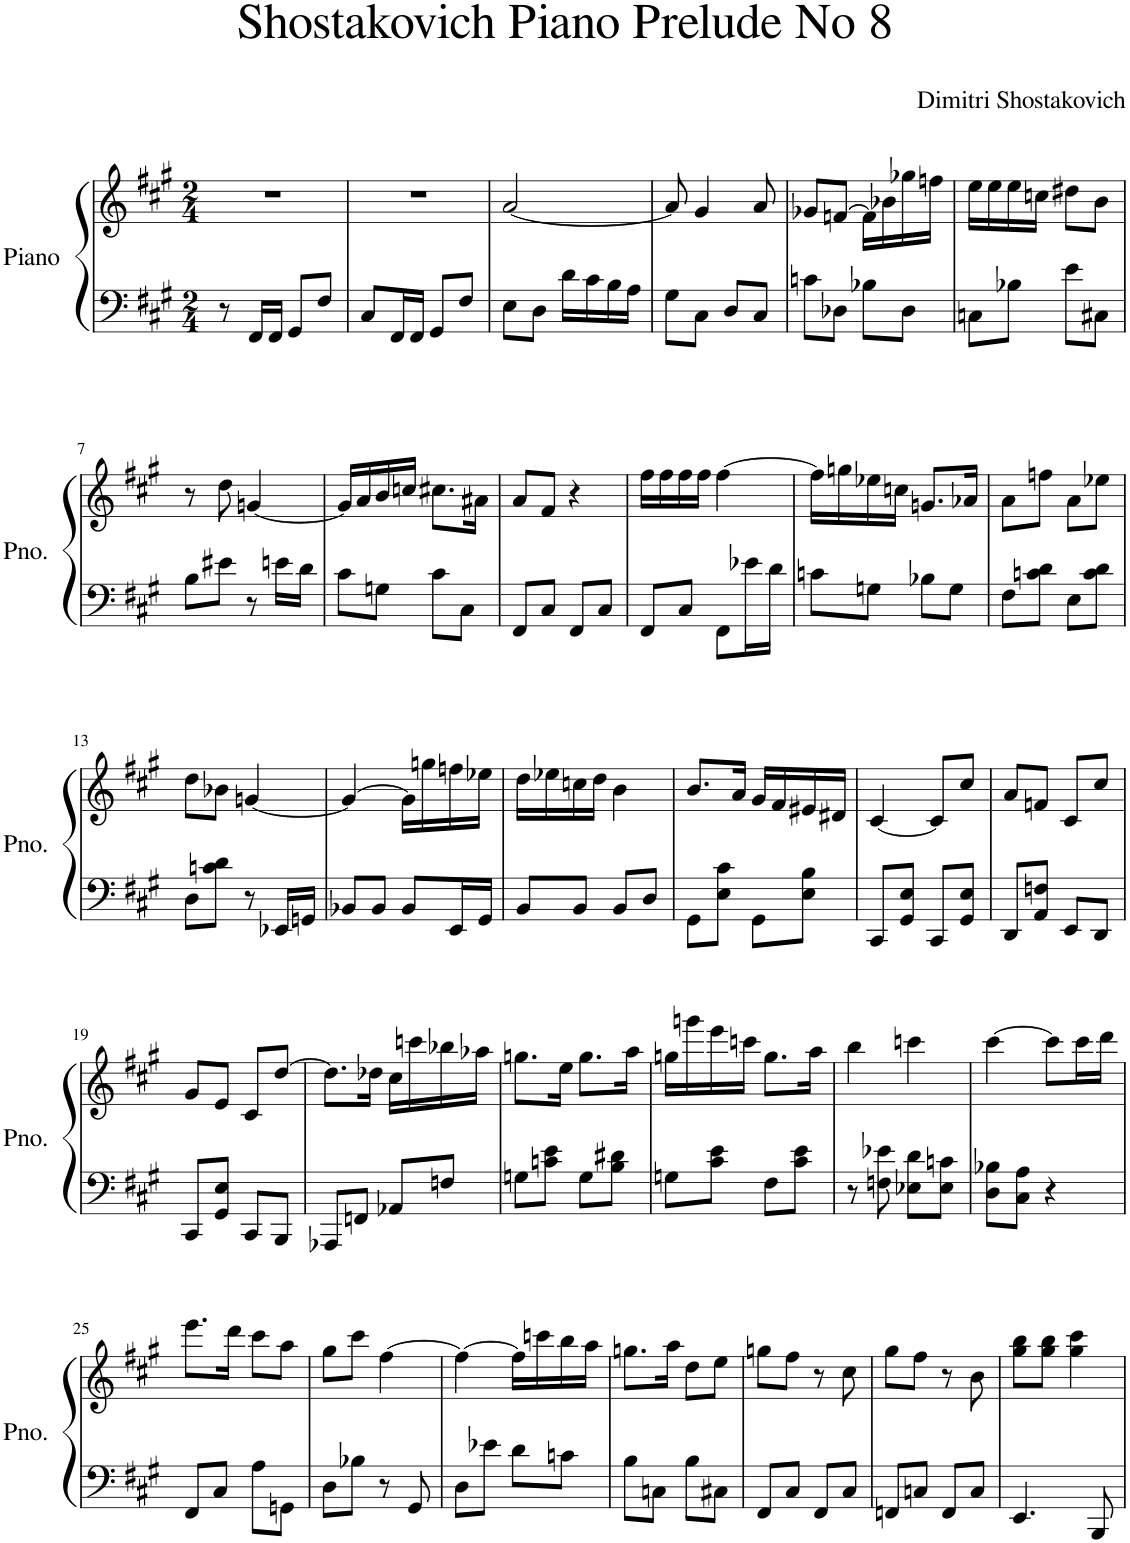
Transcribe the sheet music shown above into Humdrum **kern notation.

**kern	**kern
*part1	*part1
*staff2	*staff1
*I"Piano	*
*I'Pno.	*
*clefF4	*clefG2
*k[f#c#g#]	*k[f#c#g#]
*M2/4	*M2/4
=1	=1
8r	2r
16FF#/LL	.
16FF#/JJ	.
8GG#/L	.
8F#/J	.
=2	=2
8C#/L	2r
16FF#/L	.
16FF#/JJ	.
8GG#/L	.
8F#/J	.
=3	=3
8E\L	[2a/
8D\J	.
16d\LL	.
16c#\	.
16B\	.
16A\JJ	.
=4	=4
8G#\L	8a/]
8C#\J	4g#/
8D/L	.
8C#/J	8a/
=5	=5
8cn\L	8g-X/L
8D-X\J	[8fn/J
8B-X\L	16f\LL]
.	16b-X\
8D-\J	16gg-X\
.	16ffn\JJ
=6	=6
8Cn\L	16ee\LL
.	16ee\
8B-X\J	16ee\
.	16ccn\JJ
8e\L	8dd#X\L
8C#X\J	8b\J
!!LO:LB:g=z
=7	=7
8B\L	8r
8e#X\J	8dd\
8r	[4gn/
16en\LL	.
16d\JJ	.
=8	=8
8c#\L	16g/LL]
.	16a/
8Gn\J	16b/
.	16ccn/JJ
8c#\L	8.cc#X\L
8C#\J	.
.	16a#X\Jk
=9	=9
8FF#/L	8a/L
8C#/J	8f#/J
8FF#/L	4r
8C#/J	.
=10	=10
8FF#/L	16ff#\LL
.	16ff#\
8C#/J	16ff#\
.	16ff#\JJ
8FF#\L	[4ff#\
16e-X\L	.
16d\JJ	.
=11	=11
8cn\L	16ff#\LL]
.	16ggn\
8Gn\J	16ee-X\
.	16ccn\JJ
8B-X\L	8.gn/L
8G\J	.
.	16a-X/Jk
=12	=12
8F#\L	8a\L
8cn\ 8d\J	8ffn\J
8E\L	8a\L
8c\ 8d\J	8ee-X\J
!!LO:LB:g=z
=13	=13
8D\L	8dd\L
8cn\ 8d\J	8b-X\J
8r	[4gn/
16EE-X/LL	.
16GGn/JJ	.
=14	=14
8BB-X/L	4g/_
8BB-/J	.
8BB-/L	16g\LL]
.	16ggn\
16EE/L	16ffn\
16GG#/JJ	16ee-X\JJ
=15	=15
8BB/L	16dd\LL
.	16ee-X\
8BB/J	16ccn\
.	16dd\JJ
8BB/L	4b\
8D/J	.
=16	=16
8GG#\L	8.b/L
8E\ 8c#\J	.
.	16a/Jk
8GG#\L	16g#/LL
.	16f#/
8E\ 8B\J	16e#X/
.	16d#X/JJ
=17	=17
8CC#/L	[4c#/
8GG#/ 8E/J	.
8CC#/L	8c#/L]
8GG#/ 8E/J	8cc#/J
=18	=18
8DD/L	8a/L
8AA/ 8Fn/J	8fn/J
8EE/L	8c#/L
8DD/J	8cc#/J
!!LO:LB:g=z
=19	=19
8CC#/L	8g#/L
8GG#/ 8E/J	8e/J
8CC#/L	8c#/L
8BBB/J	[8dd/J
=20	=20
8AAA-X/L	8.dd\L]
8FFn/J	.
.	16dd-X\Jk
8AA-X/L	16cc#\LL
.	16cccn\
8Fn/J	16bb-X\
.	16aa-X\JJ
=21	=21
8Gn\L	8.ggn\L
8cn\ 8e\J	.
.	16ee\Jk
8G\L	8.gg\L
8B\ 8d#X\J	.
.	16aa\Jk
=22	=22
8Gn\L	16ggn\LL
.	16gggn\
8c#\ 8e\J	16eee\
.	16cccn\JJ
8F#\L	8.gg\L
8c#\ 8e\J	.
.	16aa\Jk
=23	=23
8r	4bb\
8Fn\ 8e-X\	.
8E-X\ 8d\L	4cccn\
8E-\ 8cn\J	.
=24	=24
8D\ 8B-X\L	[4ccc#\
8C#\ 8A\J	.
4r	8ccc#\L]
.	16ccc#\L
.	16ddd\JJ
!!LO:LB:g=z
=25	=25
8FF#/L	8.eee\L
8C#/J	.
.	16ddd\Jk
8A\L	8ccc#\L
8GGn\J	8aa\J
=26	=26
8D\L	8gg#\L
8B-X\J	8ccc#\J
8r	[4ff#\
8GG#/	.
=27	=27
8D\L	4ff#\_
8e-X\J	.
8d\L	16ff#\LL]
.	16cccn\
8cn\J	16bb\
.	16aa\JJ
=28	=28
8B\L	8.ggn\L
8Cn\J	.
.	16aa\Jk
8B\L	8dd\L
8C#X\J	8ee\J
=29	=29
8FF#/L	8ggn\L
8C#/J	8ff#\J
8FF#/L	8r
8C#/J	8cc#\
=30	=30
8FFn/L	8gg#\L
8Cn/J	8ff#\J
8FF/L	8r
8C/J	8b\
=31	=31
4.EE/	8gg#\ 8bb\L
.	8gg#\ 8bb\J
.	4gg#\ 4ccc#\
8BBB/	.
=	=
*-	*-
